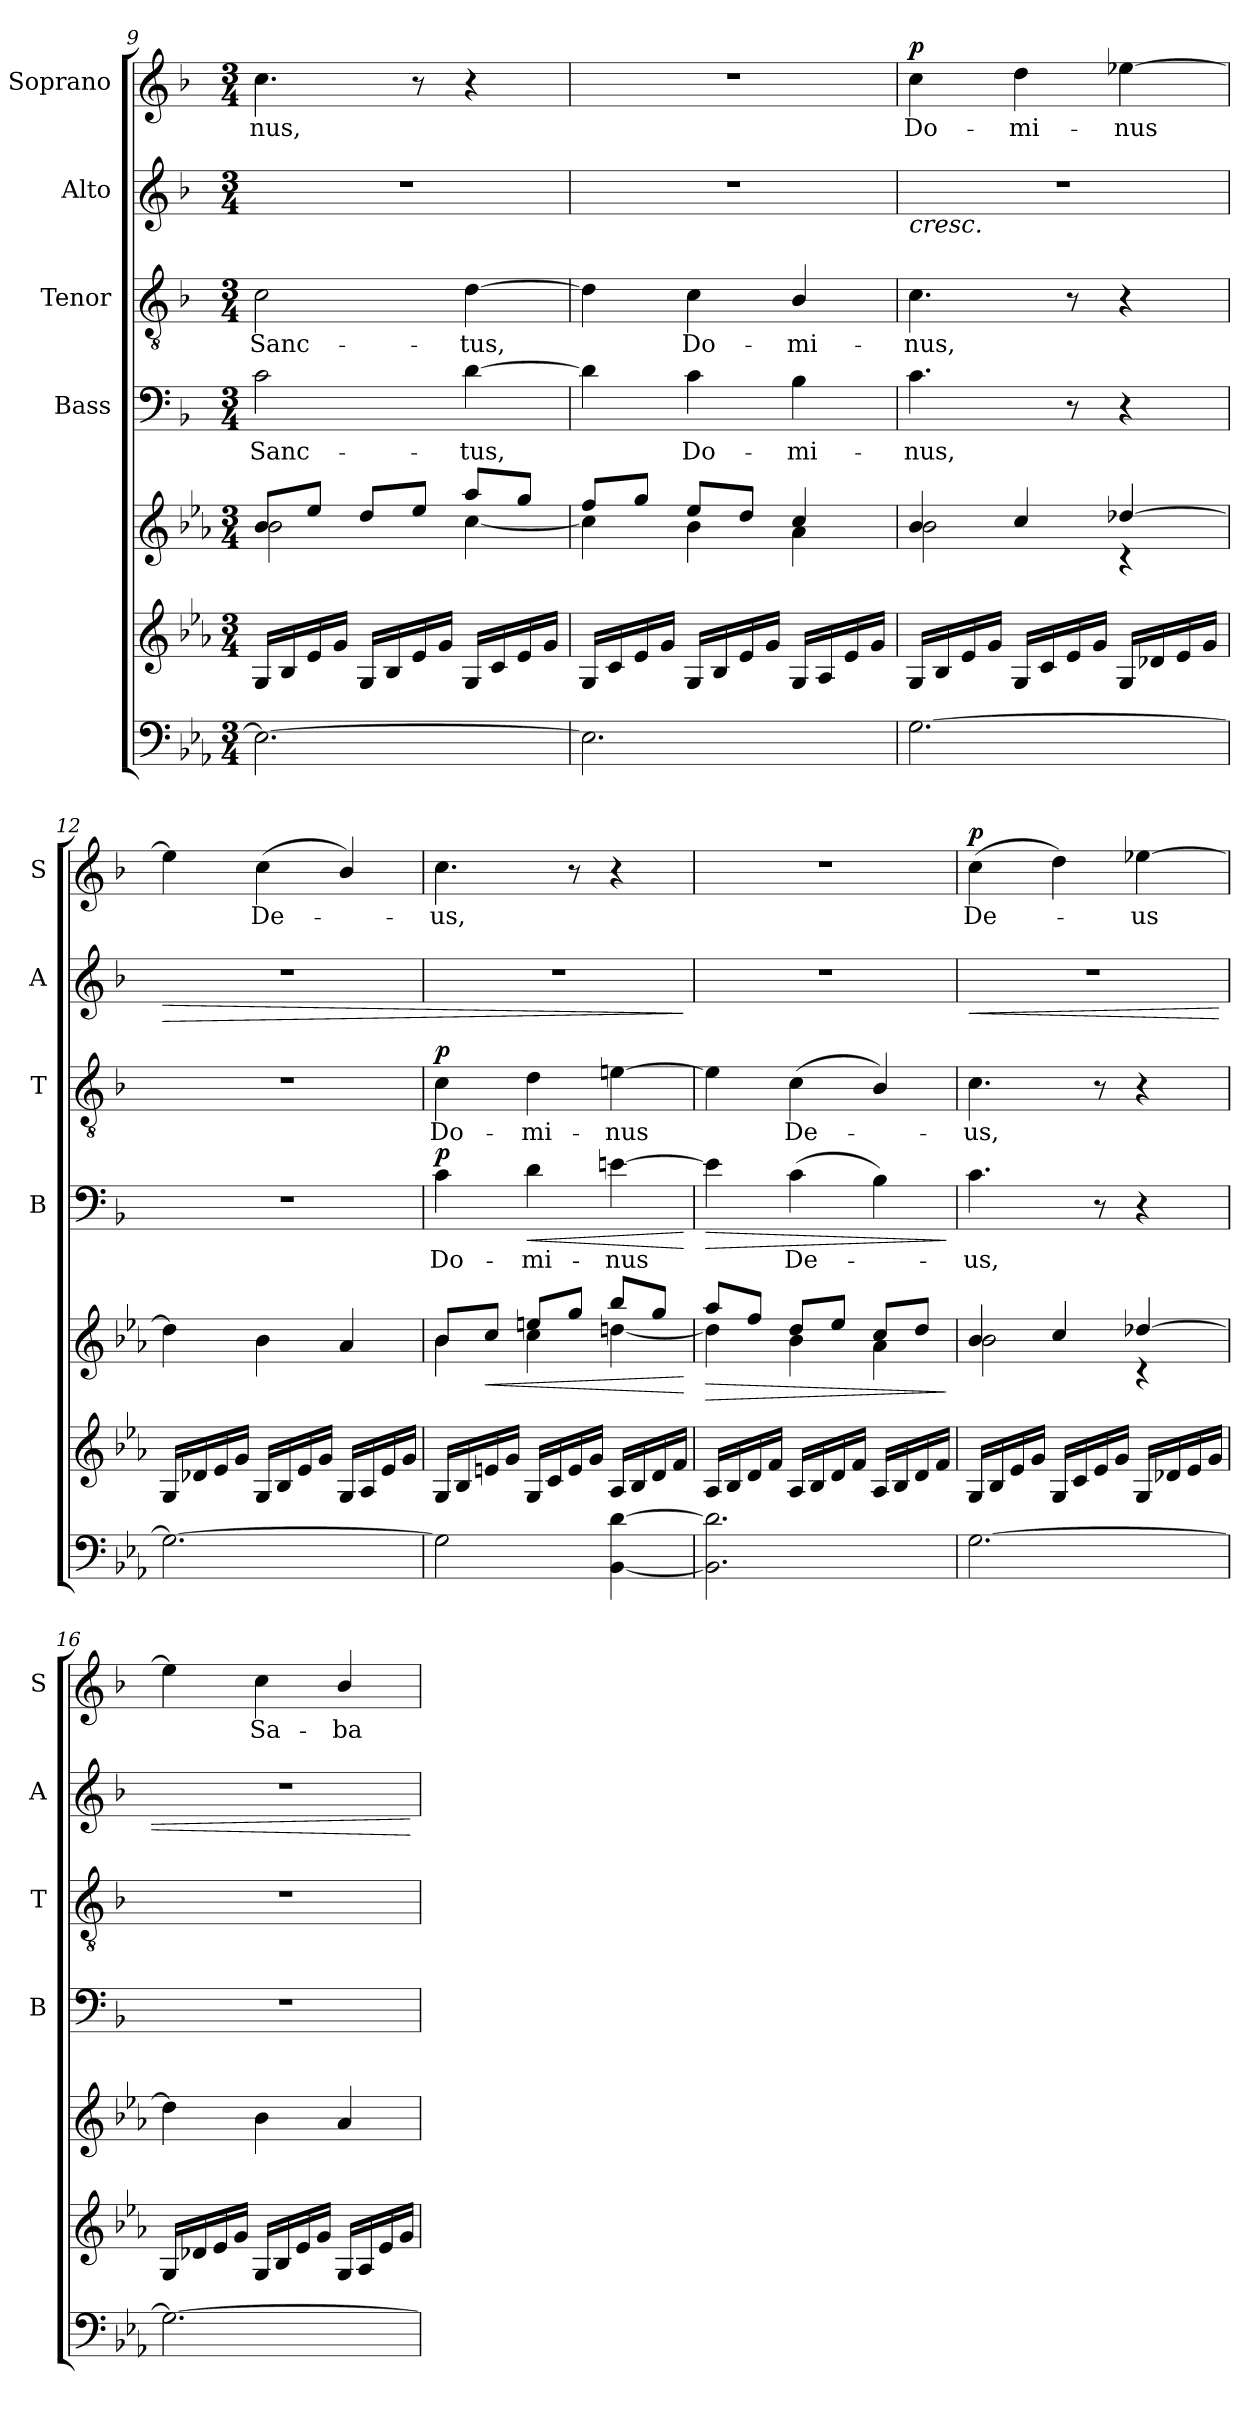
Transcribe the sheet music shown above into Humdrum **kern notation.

**kern	**kern	**kern	**dynam	**kern	**text	**dynam	**kern	**text	**dynam	**kern	**dynam	**kern	**text	**dynam
*part6	*part5	*part5	*part5	*part4	*part4	*part4	*part3	*part3	*part3	*part2	*part2	*part1	*part1	*part1
*staff7	*staff6	*staff5	*staff5/6	*staff4	*staff4	*staff4	*staff3	*staff3	*staff3	*staff2	*staff2	*staff1	*staff1	*staff1
*	*	*	*	*I"Bass	*	*	*I"Tenor	*	*	*I"Alto	*	*I"Soprano	*	*
*	*	*	*	*I'B	*	*	*I'T	*	*	*I'A	*	*I'S	*	*
*clefF4	*clefG2	*clefG2	*	*clefF4	*	*	*clefGv2	*	*	*clefG2	*	*clefG2	*	*
*	*	*	*	*ITrd1c2	*	*	*ITrd1c2	*	*	*ITrd1c2	*	*ITrd1c2	*	*
*k[b-e-a-]	*k[b-e-a-]	*k[b-e-a-]	*	*k[b-e-a-]	*	*	*k[b-e-a-]	*	*	*k[b-e-a-]	*	*k[b-e-a-]	*	*
*E-:	*E-:	*E-:	*	*E-:	*	*	*E-:	*	*	*E-:	*	*E-:	*	*
*M3/4	*M3/4	*M3/4	*	*M3/4	*	*	*M3/4	*	*	*M3/4	*	*M3/4	*	*
=9	=9	=9	=9	=9	=9	=9	=9	=9	=9	=9	=9	=9	=9	=9
*	*	*^	*	*	*	*	*	*	*	*	*	*	*	*
2.E-\_	16G/LL	8b-/L	2b-\	.	2B-\	Sanc-	.	2B-\	Sanc-	.	2.r	.	4.b-\	-nus,	.
.	16B-/	.	.	.	.	.	.	.	.	.	.	.	.	.	.
.	16e-/	8ee-/J	.	.	.	.	.	.	.	.	.	.	.	.	.
.	16g/JJ	.	.	.	.	.	.	.	.	.	.	.	.	.	.
.	16G/LL	8dd/L	.	.	.	.	.	.	.	.	.	.	.	.	.
.	16B-/	.	.	.	.	.	.	.	.	.	.	.	.	.	.
.	16e-/	8ee-/J	.	.	.	.	.	.	.	.	.	.	8r	.	.
.	16g/JJ	.	.	.	.	.	.	.	.	.	.	.	.	.	.
.	16G/LL	8aa-/L	[<4cc\	.	[4c\	-tus,	.	[4c\	-tus,	.	.	.	4r	.	.
.	16c/	.	.	.	.	.	.	.	.	.	.	.	.	.	.
.	16e-/	8gg/J	.	.	.	.	.	.	.	.	.	.	.	.	.
.	16g/JJ	.	.	.	.	.	.	.	.	.	.	.	.	.	.
=10	=10	=10	=10	=10	=10	=10	=10	=10	=10	=10	=10	=10	=10	=10	=10
2.E-\]	16G/LL	8ff/L	4cc\]	.	4c\]	.	.	4c\]	.	.	2.r	.	2.r	.	.
.	16c/	.	.	.	.	.	.	.	.	.	.	.	.	.	.
.	16e-/	8gg/J	.	.	.	.	.	.	.	.	.	.	.	.	.
.	16g/JJ	.	.	.	.	.	.	.	.	.	.	.	.	.	.
.	16G/LL	8ee-/L	4b-\	.	4B-\	Do-	.	4B-\	Do-	.	.	.	.	.	.
.	16B-/	.	.	.	.	.	.	.	.	.	.	.	.	.	.
.	16e-/	8dd/J	.	.	.	.	.	.	.	.	.	.	.	.	.
.	16g/JJ	.	.	.	.	.	.	.	.	.	.	.	.	.	.
.	16G/LL	4cc/	4a-\	.	4A-\	-mi-	.	4A-/	-mi-	.	.	.	.	.	.
.	16A-/	.	.	.	.	.	.	.	.	.	.	.	.	.	.
.	16e-/	.	.	.	.	.	.	.	.	.	.	.	.	.	.
.	16g/JJ	.	.	.	.	.	.	.	.	.	.	.	.	.	.
!!LO:PB:g=z
=11	=11	=11	=11	=11	=11	=11	=11	=11	=11	=11	=11	=11	=11	=11	=11
!	!	!	!	!	!	!	!	!	!	!	!	!LO:HP:b	!	!	!LO:DY:b
[2.G\	16G/LL	4b-/	2b-\	.	4.B-\	-nus,	.	4.B-\	-nus,	.	2.r	<	4b-\	Do-	p
.	16B-/	.	.	.	.	.	.	.	.	.	.	.	.	.	.
.	16e-/	.	.	.	.	.	.	.	.	.	.	.	.	.	.
.	16g/JJ	.	.	.	.	.	.	.	.	.	.	.	.	.	.
.	16G/LL	4cc/	.	.	.	.	.	.	.	.	.	.	4cc\	-mi-	.
.	16c/	.	.	.	.	.	.	.	.	.	.	.	.	.	.
.	16e-/	.	.	.	8r	.	.	8r	.	.	.	.	.	.	.
.	16g/JJ	.	.	.	.	.	.	.	.	.	.	.	.	.	.
.	16G/LL	[>4dd-X/	4rc	.	4r	.	.	4r	.	.	.	.	[4dd-X\	-nus	.
.	16d-X/	.	.	.	.	.	.	.	.	.	.	.	.	.	.
.	16e-/	.	.	.	.	.	.	.	.	.	.	.	.	.	.
.	16g/JJ	.	.	.	.	.	.	.	.	.	.	.	.	.	.
*	*	*v	*v	*	*	*	*	*	*	*	*	*	*	*	*
=12	=12	=12	=12	=12	=12	=12	=12	=12	=12	=12	=12	=12	=12	=12
!	!	!	!	!	!	!	!	!	!	!	!LO:HP:b	!	!	!
2.G\_	16G/LL	4dd-\]	.	2.r	.	.	2.r	.	.	2.r	>	4dd-\]	.	.
.	16d-X/	.	.	.	.	.	.	.	.	.	.	.	.	.
.	16e-/	.	.	.	.	.	.	.	.	.	.	.	.	.
.	16g/JJ	.	.	.	.	.	.	.	.	.	.	.	.	.
.	16G/LL	4b-\	.	.	.	.	.	.	.	.	.	(4b-\	De-	.
.	16B-/	.	.	.	.	.	.	.	.	.	.	.	.	.
.	16e-/	.	.	.	.	.	.	.	.	.	.	.	.	.
.	16g/JJ	.	.	.	.	.	.	.	.	.	.	.	.	.
.	16G/LL	4a-/	.	.	.	.	.	.	.	.	.	4a-/)	.	.
.	16A-/	.	.	.	.	.	.	.	.	.	.	.	.	.
.	16e-/	.	.	.	.	.	.	.	.	.	.	.	.	.
.	16g/JJ	.	.	.	.	.	.	.	.	.	.	.	.	.
.	.	.	.	.	.	.	.	.	.	.	[	.	.	.
=13	=13	=13	=13	=13	=13	=13	=13	=13	=13	=13	=13	=13	=13	=13
*	*	*^	*	*	*	*	*	*	*	*	*	*	*	*
!	!	!	!	!	!	!	!LO:DY:a	!	!	!LO:DY:a	!	!	!	!	!
2G\]	16G/LL	8b-/L	4b-\	.	4B-\	Do-	p	4B-\	Do-	p	2.r	.	4.b-\	-us,	.
.	16B-/	.	.	.	.	.	.	.	.	.	.	.	.	.	.
!	!	!	!	!LO:HP:b	!	!	!	!	!	!	!	!	!	!	!
.	16en/	8cc/J	.	<	.	.	.	.	.	.	.	.	.	.	.
.	16g/JJ	.	.	.	.	.	.	.	.	.	.	.	.	.	.
!	!	!	!	!	!	!	!LO:HP:b	!	!	!	!	!	!	!	!
.	16G/LL	8een/L	4cc\	.	4c\	-mi-	<	4c\	-mi-	.	.	.	.	.	.
.	16c/	.	.	.	.	.	.	.	.	.	.	.	.	.	.
.	16e/	8gg/J	.	.	.	.	.	.	.	.	.	.	8r	.	.
.	16g/JJ	.	.	.	.	.	.	.	.	.	.	.	.	.	.
[4BB-\ [4d\	16A-/LL	8bb-/L	[<4ddn\	.	[4dn\	-nus	.	[4dn\	-nus	.	.	.	4r	.	.
.	16B-/	.	.	.	.	.	.	.	.	.	.	.	.	.	.
.	16d/	8gg/J	.	.	.	.	.	.	.	.	.	.	.	.	.
.	16f/JJ	.	.	.	.	.	.	.	.	.	.	.	.	.	.
*	*	*v	*v	*	*	*	*	*	*	*	*	*	*	*	*
.	.	.	[	.	.	[	.	.	.	.	]	.	.	.
=14	=14	=14	=14	=14	=14	=14	=14	=14	=14	=14	=14	=14	=14	=14
!	!	!	!LO:HP:b	!	!	!LO:HP:b	!	!	!	!	!	!	!	!
*	*	*^	*	*	*	*	*	*	*	*	*	*	*	*
2.BB-\] 2.d\]	16A-/LL	8aa-/L	4dd\]	>	4d\]	.	>	4d\]	.	.	2.r	.	2.r	.	.
.	16B-/	.	.	.	.	.	.	.	.	.	.	.	.	.	.
.	16d/	8ff/J	.	.	.	.	.	.	.	.	.	.	.	.	.
.	16f/JJ	.	.	.	.	.	.	.	.	.	.	.	.	.	.
.	16A-/LL	8dd/L	4b-\	.	(4B-\	De-	.	(4B-\	De-	.	.	.	.	.	.
.	16B-/	.	.	.	.	.	.	.	.	.	.	.	.	.	.
.	16d/	8ee-/J	.	.	.	.	.	.	.	.	.	.	.	.	.
.	16f/JJ	.	.	.	.	.	.	.	.	.	.	.	.	.	.
.	16A-/LL	8cc/L	4a-\	.	4A-\)	.	.	4A-/)	.	.	.	.	.	.	.
.	16B-/	.	.	.	.	.	.	.	.	.	.	.	.	.	.
.	16d/	8dd/J	.	.	.	.	.	.	.	.	.	.	.	.	.
.	16f/JJ	.	.	.	.	.	.	.	.	.	.	.	.	.	.
*	*	*v	*v	*	*	*	*	*	*	*	*	*	*	*	*
.	.	.	]	.	.	]	.	.	.	.	.	.	.	.
=15	=15	=15	=15	=15	=15	=15	=15	=15	=15	=15	=15	=15	=15	=15
*	*	*^	*	*	*	*	*	*	*	*	*	*	*	*
!	!	!	!	!	!	!	!	!	!	!	!	!LO:HP:b	!	!	!LO:DY:b
[2.G\	16G/LL	4b-/	2b-\	.	4.B-\	-us,	.	4.B-\	-us,	.	2.r	<	(4b-\	De-	p
.	16B-/	.	.	.	.	.	.	.	.	.	.	.	.	.	.
.	16e-/	.	.	.	.	.	.	.	.	.	.	.	.	.	.
.	16g/JJ	.	.	.	.	.	.	.	.	.	.	.	.	.	.
.	16G/LL	4cc/	.	.	.	.	.	.	.	.	.	.	4cc\)	.	.
.	16c/	.	.	.	.	.	.	.	.	.	.	.	.	.	.
.	16e-/	.	.	.	8r	.	.	8r	.	.	.	.	.	.	.
.	16g/JJ	.	.	.	.	.	.	.	.	.	.	.	.	.	.
.	16G/LL	[>4dd-X/	4rc	.	4r	.	.	4r	.	.	.	.	[4dd-X\	-us	.
.	16d-X/	.	.	.	.	.	.	.	.	.	.	.	.	.	.
.	16e-/	.	.	.	.	.	.	.	.	.	.	.	.	.	.
.	16g/JJ	.	.	.	.	.	.	.	.	.	.	.	.	.	.
*	*	*v	*v	*	*	*	*	*	*	*	*	*	*	*	*
!!LO:LB:g=z
=16	=16	=16	=16	=16	=16	=16	=16	=16	=16	=16	=16	=16	=16	=16
2.G\_	16G/LL	4dd-\]	.	2.r	.	.	2.r	.	.	2.r	.	4dd-\]	.	.
.	16d-X/	.	.	.	.	.	.	.	.	.	.	.	.	.
.	16e-/	.	.	.	.	.	.	.	.	.	.	.	.	.
.	16g/JJ	.	.	.	.	.	.	.	.	.	.	.	.	.
.	16G/LL	4b-\	.	.	.	.	.	.	.	.	.	4b-\	Sa-	.
.	16B-/	.	.	.	.	.	.	.	.	.	.	.	.	.
.	16e-/	.	.	.	.	.	.	.	.	.	.	.	.	.
.	16g/JJ	.	.	.	.	.	.	.	.	.	.	.	.	.
.	16G/LL	4a-/	.	.	.	.	.	.	.	.	.	4a-/	-ba-	.
.	16A-/	.	.	.	.	.	.	.	.	.	.	.	.	.
.	16e-/	.	.	.	.	.	.	.	.	.	.	.	.	.
.	16g/JJ	.	.	.	.	.	.	.	.	.	.	.	.	.
.	.	.	.	.	.	.	.	.	.	.	[	.	.	.
=	=	=	=	=	=	=	=	=	=	=	=	=	=	=
*-	*-	*-	*-	*-	*-	*-	*-	*-	*-	*-	*-	*-	*-	*-
